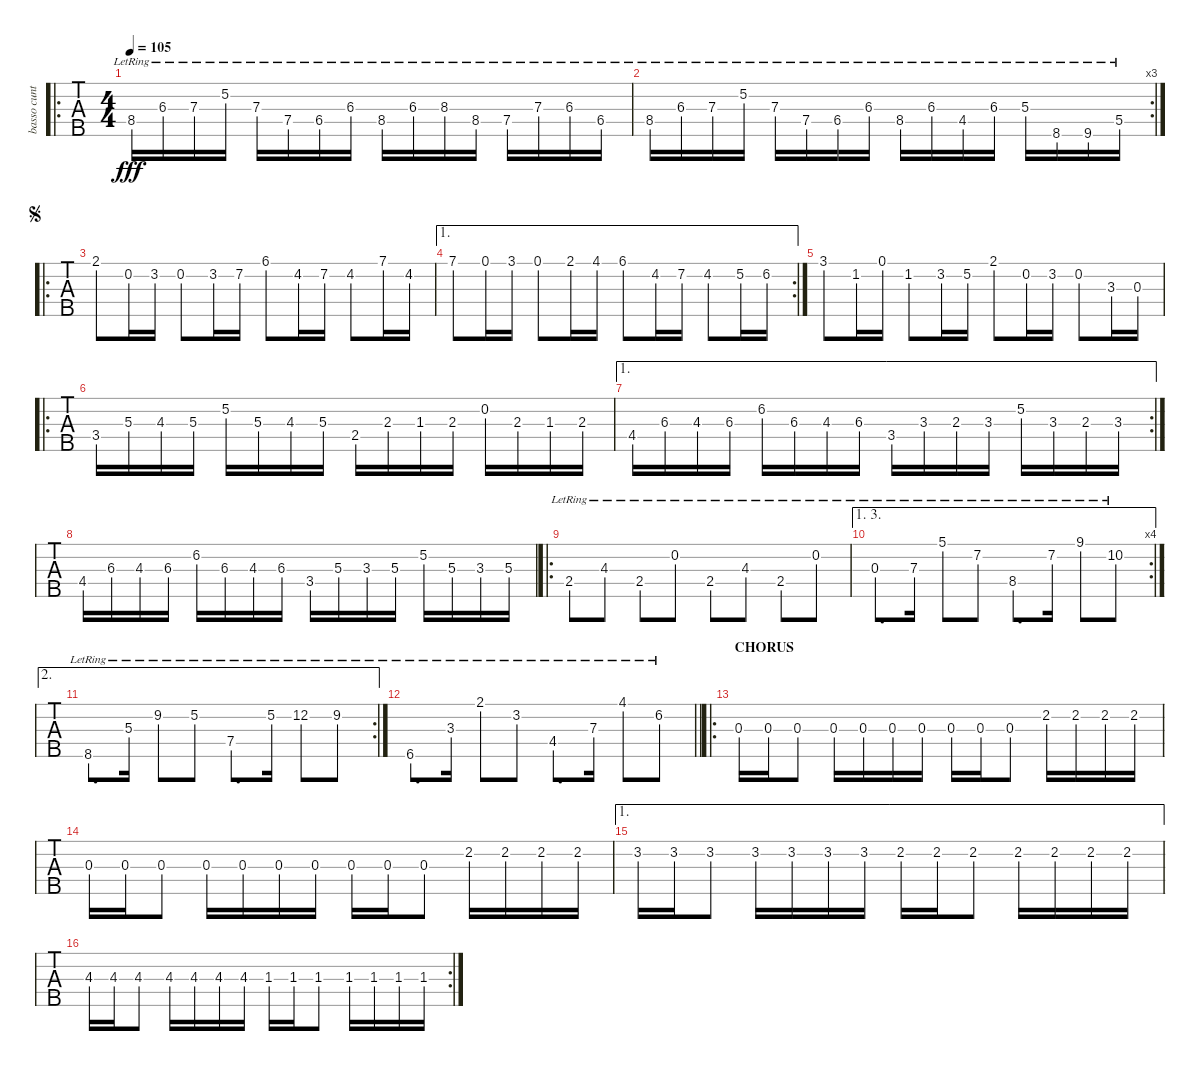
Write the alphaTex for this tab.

\track ("basso cuntinuo" "basso cunt") {solo instrument electricbasspick}
\staff {tabs}
\tuning (Eb2 Bb1 F1 C1 G0) {hide}
\ro
\ts (4 4)
\tempo 105
\clef f4
\ks cminor
8.4{lr}.16{dy fff} 6.3{lr}.16 7.3{lr}.16 5.2{lr}.16 7.3{lr}.16 7.4{lr}.16 6.4{lr}.16 6.3{lr}.16 8.4{lr}.16 6.3{lr}.16 8.3{lr}.16 8.4{lr}.16 7.4{lr}.16 7.3{lr}.16 6.3{lr}.16 6.4{lr}.16 |
\rc 3
8.4{lr}.16 6.3{lr}.16 7.3{lr}.16 5.2{lr}.16 7.3{lr}.16 7.4{lr}.16 6.4{lr}.16 6.3{lr}.16 8.4{lr}.16 6.3{lr}.16 4.4{lr}.16 6.3{lr}.16 5.3{lr}.16 8.5{lr}.16 9.5{lr}.16 5.4{lr}.16 |
\ro
\jump segno
2.1.8 0.2.16 3.2.16 0.2.8 3.2.16 7.2.16 6.1.8 4.2.16 7.2.16 4.2.8 7.1.16 4.2.16 |
\ae 1
\rc 2
7.1.8 0.1.16 3.1.16 0.1.8 2.1.16 4.1.16 6.1.8 4.2.16 7.2.16 4.2.8 5.2.16 6.2.16 |
3.1.8 1.2.16 0.1.16 1.2.8 3.2.16 5.2.16 2.1.8 0.2.16 3.2.16 0.2.8 3.3.16 0.3.16 |
\ro
3.4.16 5.3.16 4.3.16 5.3.16 5.2.16 5.3.16 4.3.16 5.3.16 2.4.16 2.3.16 1.3.16 2.3.16 0.2.16 2.3.16 1.3.16 2.3.16 |
\ae 1
\rc 2
4.4.16 6.3.16 4.3.16 6.3.16 6.2.16 6.3.16 4.3.16 6.3.16 3.4.16 3.3.16 2.3.16 3.3.16 5.2.16 3.3.16 2.3.16 3.3.16 |
4.4.16 6.3.16 4.3.16 6.3.16 6.2.16 6.3.16 4.3.16 6.3.16 3.4.16 5.3.16 3.3.16 5.3.16 5.2.16 5.3.16 3.3.16 5.3.16 |
\ro
2.4{lr}.8 4.3{lr}.8 2.4{lr}.8 0.2{lr}.8 2.4{lr}.8 4.3{lr}.8 2.4{lr}.8 0.2{lr}.8 |
\ae (1 3)
\rc 4
0.3{lr}.8{d} 7.3{lr}.16 5.1{lr}.8 7.2{lr}.8 8.4{lr}.8{d} 7.2{lr}.16 9.1{lr}.8 10.2{lr}.8 |
\ae 2
\rc 2
8.5{lr}.8{d} 5.3{lr}.16 9.2{lr}.8 5.2{lr}.8 7.4{lr}.8{d} 5.2{lr}.16 12.2{lr}.8 9.2{lr}.8 |
\barLineRight lightlight
6.5{lr}.8{d} 3.3{lr}.16 2.1{lr}.8 3.2{lr}.8 4.4{lr}.8{d} 7.3{lr}.16 4.1{lr}.8 6.2{lr}.8 |
\ro
\section ("" "CHORUS")
0.3.16 0.3.16 0.3.8 0.3.16 0.3.16 0.3.16 0.3.16 0.3.16 0.3.16 0.3.8 2.2.16 2.2.16 2.2.16 2.2.16 |
0.3.16 0.3.16 0.3.8 0.3.16 0.3.16 0.3.16 0.3.16 0.3.16 0.3.16 0.3.8 2.2.16 2.2.16 2.2.16 2.2.16 |
\ae 1
3.2.16 3.2.16 3.2.8 3.2.16 3.2.16 3.2.16 3.2.16 2.2.16 2.2.16 2.2.8 2.2.16 2.2.16 2.2.16 2.2.16 |
\rc 2
4.3.16 4.3.16 4.3.8 4.3.16 4.3.16 4.3.16 4.3.16 1.3.16 1.3.16 1.3.8 1.3.16 1.3.16 1.3.16 1.3.16
